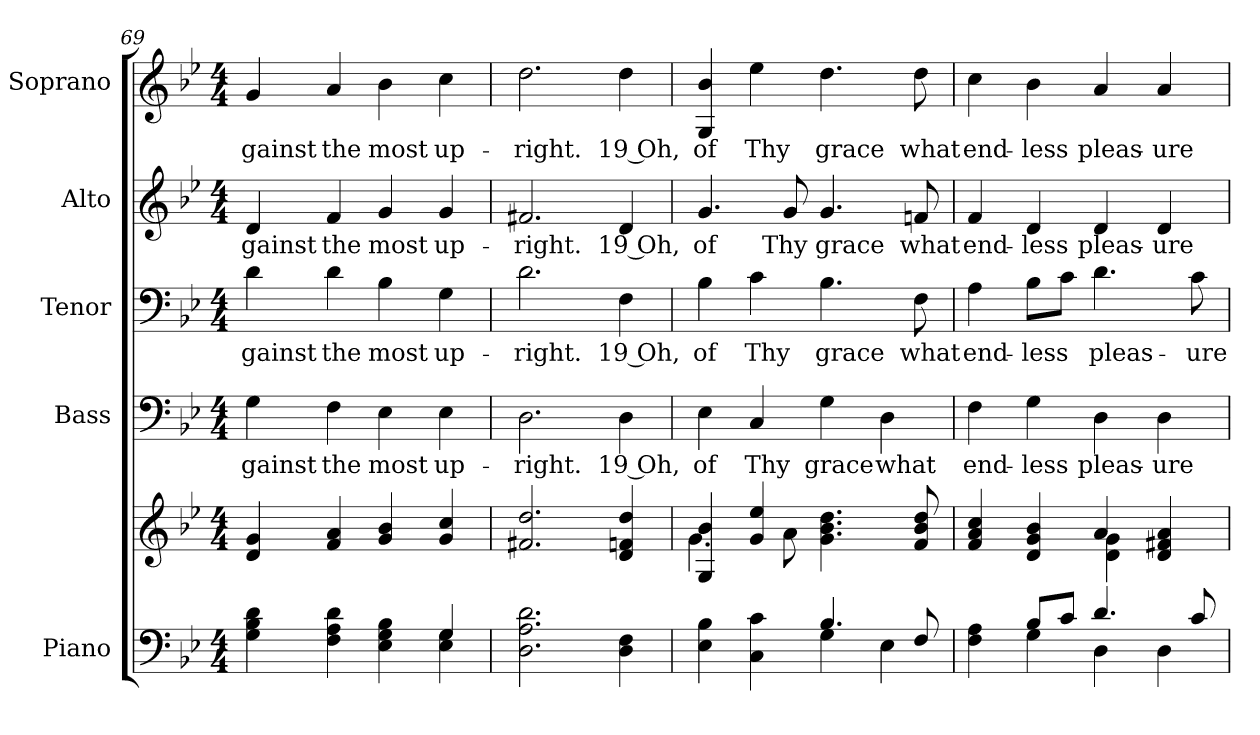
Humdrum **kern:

**kern	**kern	**kern	**text	**kern	**text	**kern	**text	**kern	**text
*part5	*part5	*part4	*part4	*part3	*part3	*part2	*part2	*part1	*part1
*staff6	*staff5	*staff4	*staff4	*staff3	*staff3	*staff2	*staff2	*staff1	*staff1
*I"Piano	*	*I"Bass	*	*I"Tenor	*	*I"Alto	*	*I"Soprano	*
*I'Pno.	*	*I'B.	*	*I'T.	*	*I'A.	*	*I'S.	*
!!LO:PB:g=z
*clefF4	*clefG2	*clefF4	*	*clefF4	*	*clefG2	*	*clefG2	*
*k[b-e-]	*k[b-e-]	*k[b-e-]	*	*k[b-e-]	*	*k[b-e-]	*	*k[b-e-]	*
*B-:	*B-:	*B-:	*	*B-:	*	*B-:	*	*B-:	*
*M4/4	*M4/4	*M4/4	*	*M4/4	*	*M4/4	*	*M4/4	*
=69	=69	=69	=69	=69	=69	=69	=69	=69	=69
*^	*	*	*	*	*	*	*	*	*
!	!	!	!	!LO:LY:b:color=#000000	!	!	!	!	!	!
!	!	!	!	!	!	!LO:LY:b:color=#000000	!	!	!	!
!	!	!	!	!	!	!	!	!LO:LY:b:color=#000000	!	!
!	!	!	!	!	!	!	!	!	!	!LO:LY:b:color=#000000
4Gi\ 4B-i 4di	2ryy	4di/ 4gi	4Gi\	-gainst	4di\	-gainst	4di/	-gainst	4gi/	-gainst
!	!	!	!	!LO:LY:b:color=#000000	!	!	!	!	!	!
!	!	!	!	!	!	!LO:LY:b:color=#000000	!	!	!	!
!	!	!	!	!	!	!	!	!LO:LY:b:color=#000000	!	!
!	!	!	!	!	!	!	!	!	!	!LO:LY:b:color=#000000
4Fi\ 4Ai 4di	.	4fi/ 4ai	4Fi\	the	4di\	the	4fi/	the	4ai/	the
!	!	!	!	!LO:LY:b:color=#000000	!	!	!	!	!	!
!	!	!	!	!	!	!LO:LY:b:color=#000000	!	!	!	!
!	!	!	!	!	!	!	!	!LO:LY:b:color=#000000	!	!
!	!	!	!	!	!	!	!	!	!	!LO:LY:b:color=#000000
4E-i\ 4Gi 4B-i	4ryy	4gi/ 4b-i	4E-i\	most	4B-i\	most	4gi/	most	4b-i\	most
!	!	!	!	!LO:LY:b:color=#000000	!	!	!	!	!	!
!	!	!	!	!	!	!LO:LY:b:color=#000000	!	!	!	!
!	!	!	!	!	!	!	!	!LO:LY:b:color=#000000	!	!
!	!	!	!	!	!	!	!	!	!	!LO:LY:b:color=#000000
4Gi/	4E-i\ 4Gi	4gi/ 4cci	4E-i\	up-	4Gi\	up-	4gi/	up-	4cci\	up-
*v	*v	*	*	*	*	*	*	*	*	*
=70	=70	=70	=70	=70	=70	=70	=70	=70	=70
*^	*	*	*	*	*	*	*	*	*
!	!	!	!	!LO:LY:b:color=#000000	!	!	!	!	!	!
*v	*v	*	*	*	*	*	*	*	*	*
*^	*	*	*	*	*	*	*	*	*
!	!	!	!	!	!	!LO:LY:b:color=#000000	!	!	!	!
*v	*v	*	*	*	*	*	*	*	*	*
*^	*	*	*	*	*	*	*	*	*
!	!	!	!	!	!	!	!	!LO:LY:b:color=#000000	!	!
*v	*v	*	*	*	*	*	*	*	*	*
*^	*	*	*	*	*	*	*	*	*
!	!	!	!	!	!	!	!	!	!	!LO:LY:b:color=#000000
*v	*v	*	*	*	*	*	*	*	*	*
2.Di\ 2.Ai 2.di	2.f#Xi/ 2.ddi	2.Di\	-right.	2.di\	-right.	2.f#Xi/	-right.	2.ddi\	-right.
!	!	!	!LO:LY:b:color=#000000	!	!	!	!	!	!
!	!	!	!	!	!LO:LY:b:color=#000000	!	!	!	!
!	!	!	!	!	!	!	!LO:LY:b:color=#000000	!	!
!	!	!	!	!	!	!	!	!	!LO:LY:b:color=#000000
4Di\ 4Fi	4di/ 4fni 4ddi	4Di\	19 Oh,	4Fi\	19 Oh,	4di/	19 Oh,	4ddi\	19 Oh,
=71	=71	=71	=71	=71	=71	=71	=71	=71	=71
*^	*^	*	*	*	*	*	*	*	*
!	!	!	!	!	!LO:LY:b:color=#000000	!	!	!	!	!	!
!	!	!	!	!	!	!	!LO:LY:b:color=#000000	!	!	!	!
!	!	!	!	!	!	!	!	!	!LO:LY:b:color=#000000	!	!
!	!	!	!	!	!	!	!	!	!	!	!LO:LY:b:color=#000000
4E-i\ 4B-i	2ryy	4Gi/ 4b-i	4.gi\	4E-i\	of	4B-i\	of	4.gi/	of	4Gi/ 4b-i	of
!	!	!	!	!	!LO:LY:b:color=#000000	!	!	!	!	!	!
!	!	!	!	!	!	!	!LO:LY:b:color=#000000	!	!	!	!
!	!	!	!	!	!	!	!	!	!	!	!LO:LY:b:color=#000000
4Ci\ 4ci	.	4gi/ 4ee-i	.	4Ci/	Thy	4ci\	Thy	.	.	4ee-i\	Thy
!	!	!	!	!	!	!	!	!	!LO:LY:b:color=#000000	!	!
.	.	.	8ai\	.	.	.	.	8gi/	Thy	.	.
!	!	!	!	!	!LO:LY:b:color=#000000	!	!	!	!	!	!
!	!	!	!	!	!	!	!LO:LY:b:color=#000000	!	!	!	!
!	!	!	!	!	!	!	!	!	!LO:LY:b:color=#000000	!	!
!	!	!	!	!	!	!	!	!	!	!	!LO:LY:b:color=#000000
4.B-i/	4Gi\	4.gi\ 4.b-i 4.ddi	2ryy	4Gi\	grace	4.B-i\	grace	4.gi/	grace	4.ddi\	grace
!	!	!	!	!	!LO:LY:b:color=#000000	!	!	!	!	!	!
.	4E-i\	.	.	4Di\	what	.	.	.	.	.	.
!	!	!	!	!	!	!	!LO:LY:b:color=#000000	!	!	!	!
!	!	!	!	!	!	!	!	!	!LO:LY:b:color=#000000	!	!
!	!	!	!	!	!	!	!	!	!	!	!LO:LY:b:color=#000000
8Fi/	.	8fi/ 8b-i 8ddi	.	.	.	8Fi\	what	8fni/	what	8ddi\	what
=72	=72	=72	=72	=72	=72	=72	=72	=72	=72	=72	=72
!	!	!	!	!	!LO:LY:b:color=#000000	!	!	!	!	!	!
!	!	!	!	!	!	!	!LO:LY:b:color=#000000	!	!	!	!
!	!	!	!	!	!	!	!	!	!LO:LY:b:color=#000000	!	!
!	!	!	!	!	!	!	!	!	!	!	!LO:LY:b:color=#000000
4Fi\ 4Ai	4ryy	4fi/ 4ai 4cci	2ryy	4Fi\	end-	4Ai\	end-	4fi/	end-	4cci\	end-
!	!	!	!	!	!LO:LY:b:color=#000000	!	!	!	!	!	!
!	!	!	!	!	!	!	!LO:LY:b:color=#000000	!	!	!	!
!	!	!	!	!	!	!	!	!	!LO:LY:b:color=#000000	!	!
!	!	!	!	!	!	!	!	!	!	!	!LO:LY:b:color=#000000
8B-i/L	4Gi\	4di/ 4gi 4b-i	.	4Gi\	-less	8B-i\L	-less	4di/	-less	4b-i\	-less
8ci/J	.	.	.	.	.	8ci\J	.	.	.	.	.
!	!	!	!	!	!LO:LY:b:color=#000000	!	!	!	!	!	!
!	!	!	!	!	!	!	!LO:LY:b:color=#000000	!	!	!	!
!	!	!	!	!	!	!	!	!	!LO:LY:b:color=#000000	!	!
!	!	!	!	!	!	!	!	!	!	!	!LO:LY:b:color=#000000
4.di/	4Di\	4ai/	4di\ 4gi	4Di\	pleas-	4.di\	pleas-	4di/	pleas-	4ai/	pleas-
!	!	!	!	!	!LO:LY:b:color=#000000	!	!	!	!	!	!
!	!	!	!	!	!	!	!	!	!LO:LY:b:color=#000000	!	!
!	!	!	!	!	!	!	!	!	!	!	!LO:LY:b:color=#000000
.	4Di\	4di/ 4f#Xi 4ai	4ryy	4Di\	-ure	.	.	4di/	-ure	4ai/	-ure
!	!	!	!	!	!	!	!LO:LY:b:color=#000000	!	!	!	!
8ci/	.	.	.	.	.	8ci\	-ure	.	.	.	.
*v	*v	*	*	*	*	*	*	*	*	*	*
*	*v	*v	*	*	*	*	*	*	*	*
=	=	=	=	=	=	=	=	=	=
*-	*-	*-	*-	*-	*-	*-	*-	*-	*-
